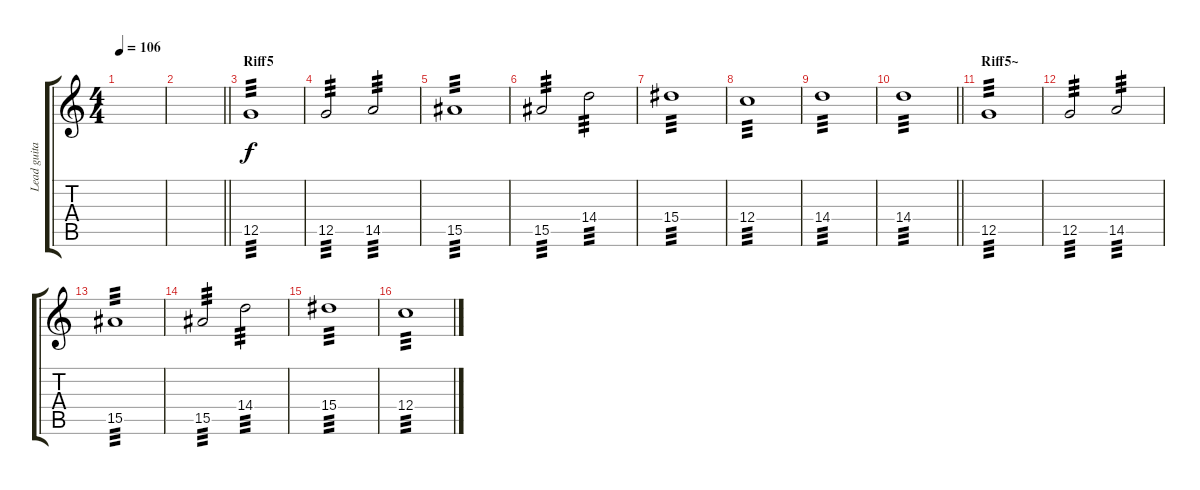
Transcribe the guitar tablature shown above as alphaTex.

\track ("Lead guitar 2" "Lead guita") {instrument overdrivenguitar}
\staff {score tabs}
\tuning (D4 A3 F3 C3 G2 D2) {hide}
\ts (4 4)
\tempo 106
\clef g2
\ks c
|
\barLineRight lightlight
|
\section ("" "Riff5")
12.5.1{tp 3 volume 9} |
12.5.2{tp 3} 14.5.2{tp 3} |
15.5.1{tp 3} |
15.5.2{tp 3} 14.4.2{tp 3} |
15.4.1{tp 3} |
12.4.1{tp 3} |
14.4.1{tp 3} |
\barLineRight lightlight
14.4.1{tp 3} |
\section ("" "Riff5~")
12.5.1{tp 3} |
12.5.2{tp 3} 14.5.2{tp 3} |
15.5.1{tp 3} |
15.5.2{tp 3} 14.4.2{tp 3} |
15.4.1{tp 3} |
12.4.1{tp 3}
